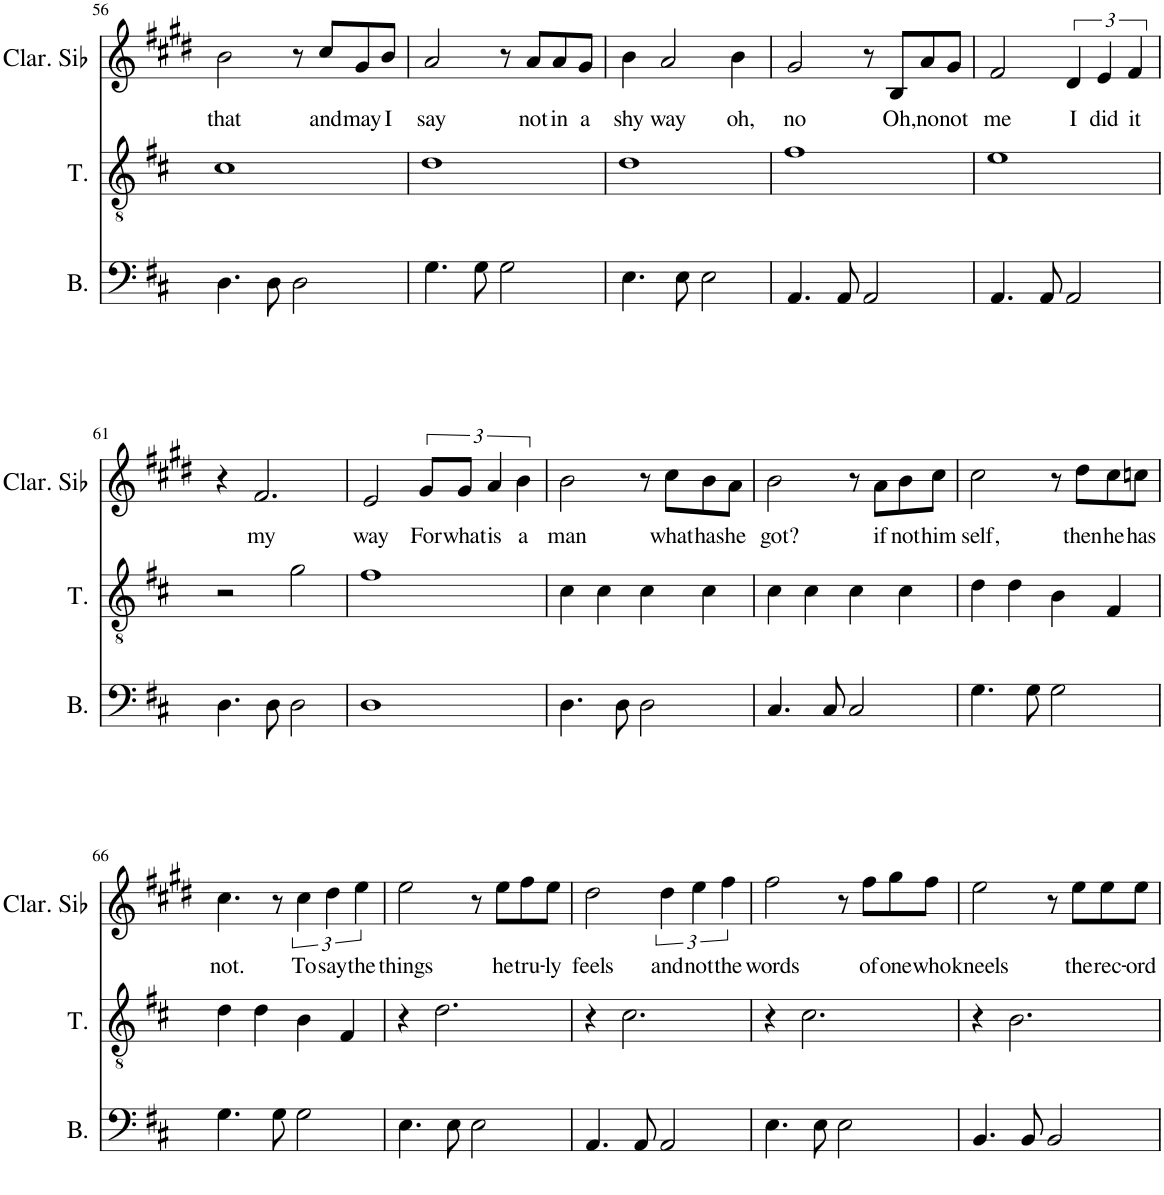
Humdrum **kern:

**kern	**kern	**kern	**text
*part3	*part2	*part1	*part1
*staff3	*staff2	*staff1	*staff1
*I"Bass	*I"Tenor	*I"Clarinette en Sib	*
*I'B.	*I'T.	*I'Clar. Sib	*
!!LO:PB:g=z
*clefF4	*clefGv2	*clefG2	*
*	*	*Trd1c2	*
*k[f#c#]	*k[f#c#]	*k[f#c#g#d#]	*
*M4/4	*M4/4	*M4/4	*
=56	=56	=56	=56
!	!	!	!LO:LY:b
4.D\	1c#	2b\	that
8D\	.	.	.
2D\	.	8r	.
!	!	!	!LO:LY:b
.	.	8cc#/L	and
!	!	!	!LO:LY:b
.	.	8g#/	may
!	!	!	!LO:LY:b
.	.	8b/J	I
=57	=57	=57	=57
!	!	!	!LO:LY:b
4.G\	1d	2a/	say
8G\	.	.	.
2G\	.	8r	.
!	!	!	!LO:LY:b
.	.	8a/L	not
!	!	!	!LO:LY:b
.	.	8a/	in
!	!	!	!LO:LY:b
.	.	8g#/J	a
=58	=58	=58	=58
!	!	!	!LO:LY:b
4.E\	1d	4b\	shy
!	!	!	!LO:LY:b
.	.	2a/	way
8E\	.	.	.
2E\	.	.	.
!	!	!	!LO:LY:b
.	.	4b\	oh,
=59	=59	=59	=59
!	!	!	!LO:LY:b
4.AA/	1f#	2g#/	no
8AA/	.	.	.
2AA/	.	8r	.
!	!	!	!LO:LY:b
.	.	8B/L	Oh,
!	!	!	!LO:LY:b
.	.	8a/	no
!	!	!	!LO:LY:b
.	.	8g#/J	not
=60	=60	=60	=60
!	!	!	!LO:LY:b
4.AA/	1e	2f#/	me
8AA/	.	.	.
!	!	!	!LO:LY:b
2AA/	.	6d#/	I
!	!	!	!LO:LY:b
.	.	6e/	did
!	!	!	!LO:LY:b
.	.	6f#/	it
!!LO:LB:g=z
=61	=61	=61	=61
4.D\	2r	4r	.
!	!	!	!LO:LY:b
.	.	2.f#/	my
8D\	.	.	.
2D\	2g\	.	.
=62	=62	=62	=62
!	!	!	!LO:LY:b
1D	1f#	2e/	way
!	!	!	!LO:LY:b
.	.	12g#/L	For
!	!	!	!LO:LY:b
.	.	12g#/J	what
!	!	!	!LO:LY:b
.	.	6a/	is
!	!	!	!LO:LY:b
.	.	6b\	a
=63	=63	=63	=63
!	!	!	!LO:LY:b
4.D\	4c#\	2b\	man
.	4c#\	.	.
8D\	.	.	.
2D\	4c#\	8r	.
!	!	!	!LO:LY:b
.	.	8cc#\L	what
!	!	!	!LO:LY:b
.	4c#\	8b\	has
!	!	!	!LO:LY:b
.	.	8a\J	he
=64	=64	=64	=64
!	!	!	!LO:LY:b
4.C#/	4c#\	2b\	got?
.	4c#\	.	.
8C#/	.	.	.
2C#/	4c#\	8r	.
!	!	!	!LO:LY:b
.	.	8a\L	if
!	!	!	!LO:LY:b
.	4c#\	8b\	not
!	!	!	!LO:LY:b
.	.	8cc#\J	him
=65	=65	=65	=65
!	!	!	!LO:LY:b
4.G\	4d\	2cc#\	self,
.	4d\	.	.
8G\	.	.	.
2G\	4B\	8r	.
!	!	!	!LO:LY:b
.	.	8dd#\L	then
!	!	!	!LO:LY:b
.	4F#/	8cc#\	he
!	!	!	!LO:LY:b
.	.	8ccn\J	has
!!LO:LB:g=z
=66	=66	=66	=66
!	!	!	!LO:LY:b
4.G\	4d\	4.cc#\	not.
.	4d\	.	.
8G\	.	8r	.
!	!	!	!LO:LY:b
2G\	4B\	6cc#\	To
!	!	!	!LO:LY:b
.	.	6dd#\	say
.	4F#/	.	.
!	!	!	!LO:LY:b
.	.	6ee\	the
=67	=67	=67	=67
!	!	!	!LO:LY:b
4.E\	4r	2ee\	things
.	2.d\	.	.
8E\	.	.	.
2E\	.	8r	.
!	!	!	!LO:LY:b
.	.	8ee\L	he
!	!	!	!LO:LY:b
.	.	8ff#\	tru-
!	!	!	!LO:LY:b
.	.	8ee\J	-ly
=68	=68	=68	=68
!	!	!	!LO:LY:b
4.AA/	4r	2dd#\	feels
.	2.c#\	.	.
8AA/	.	.	.
!	!	!	!LO:LY:b
2AA/	.	6dd#\	and
!	!	!	!LO:LY:b
.	.	6ee\	not
!	!	!	!LO:LY:b
.	.	6ff#\	the
=69	=69	=69	=69
!	!	!	!LO:LY:b
4.E\	4r	2ff#\	words
.	2.c#\	.	.
8E\	.	.	.
2E\	.	8r	.
!	!	!	!LO:LY:b
.	.	8ff#\L	of
!	!	!	!LO:LY:b
.	.	8gg#\	one
!	!	!	!LO:LY:b
.	.	8ff#\J	who
=70	=70	=70	=70
!	!	!	!LO:LY:b
4.BB/	4r	2ee\	kneels
.	2.B\	.	.
8BB/	.	.	.
2BB/	.	8r	.
!	!	!	!LO:LY:b
.	.	8ee\L	the
!	!	!	!LO:LY:b
.	.	8ee\	rec-
!	!	!	!LO:LY:b
.	.	8ee\J	-ord
=	=	=	=
*-	*-	*-	*-
